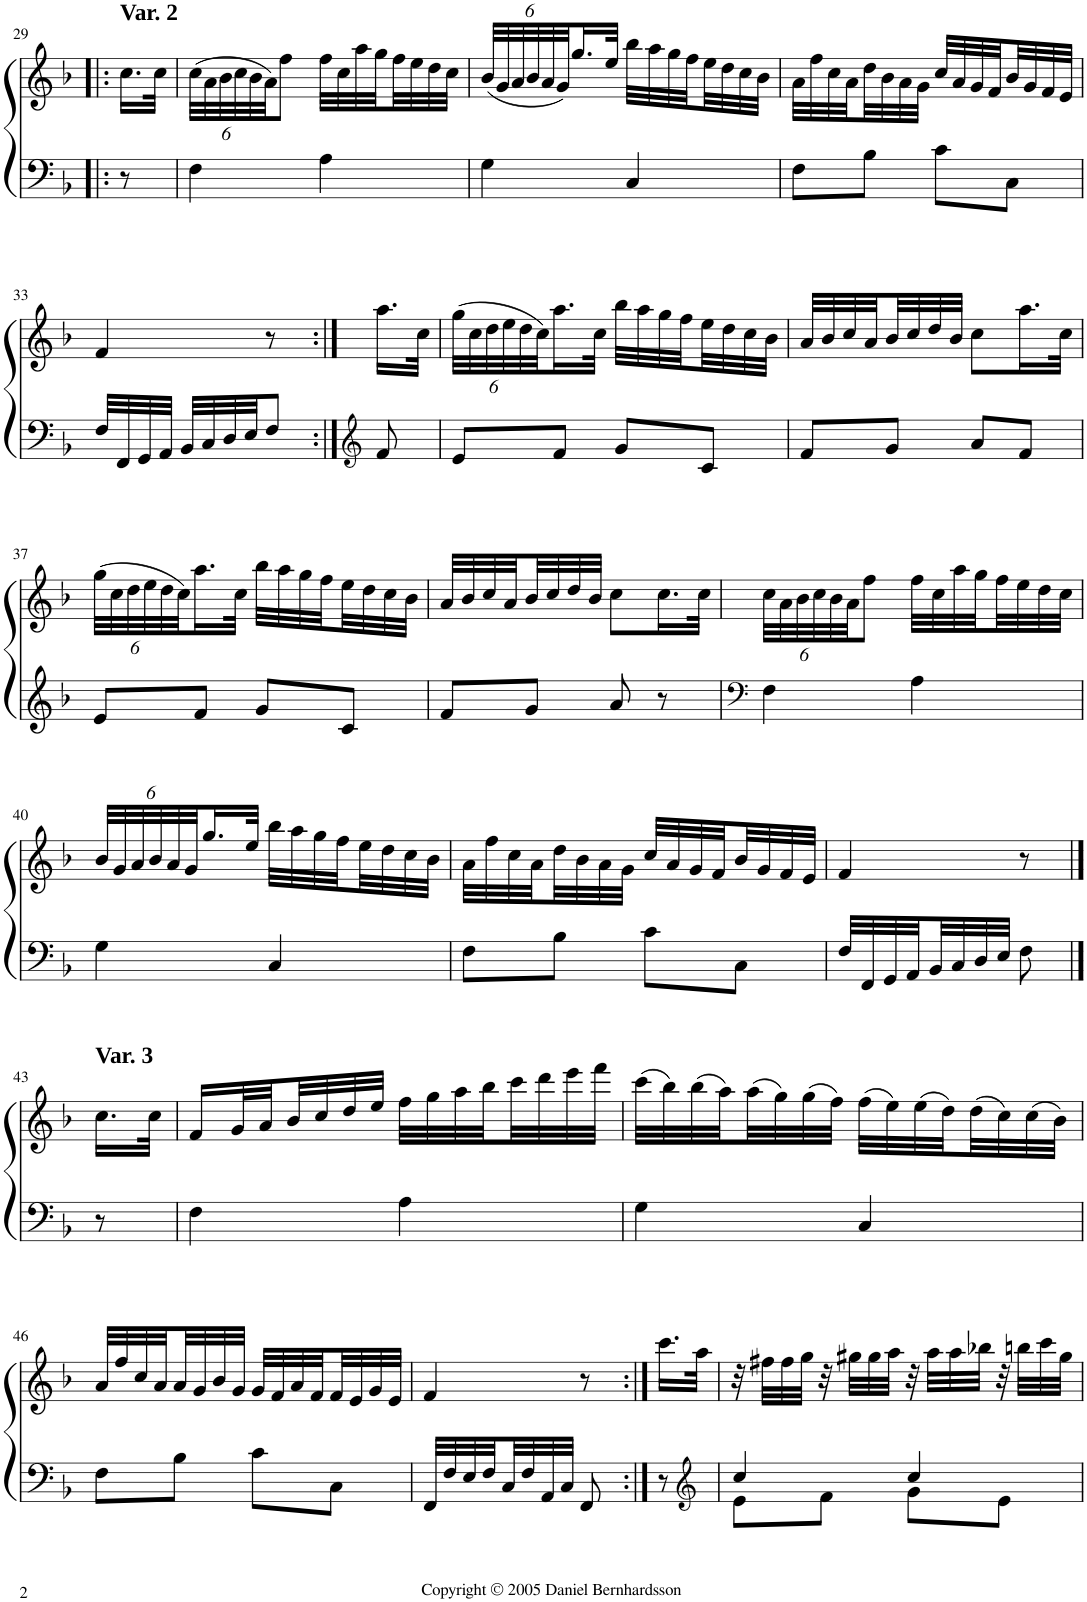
**kern	**kern
*part1	*part1
*staff2	*staff1
*I"Piano	*
*I'Pno.	*
!!LO:PB:g=z
*clefF4	*clefG2
*k[b-]	*k[b-]
*F:	*F:
*M2/4	*M2/4
=29!|:	=29!|:
!	!LO:TX:a:B:t=Var. 2
8r	16.cc\LL
.	32cc\JJk
=30	=30
*	*Xbrackettup
4F\	(48cc\LLL
.	48a\
.	48b-\
.	48cc\
.	48b-\
.	48a\JJ)
.	8ff\J
4A\	32ff\LLL
.	32cc\
.	32aa\
.	32gg\
.	32ff\
.	32ee\
.	32dd\
.	32cc\JJJ
=31	=31
4G\	(48b-/LLL
.	48g/
.	48a/
.	48b-/
.	48a/
.	48g/J)
.	16.gg/
.	32ee/JJk
4C/	32bb-\LLL
.	32aa\
.	32gg\
.	32ff\
.	32ee\
.	32dd\
.	32cc\
.	32b-\JJJ
=32	=32
8F\L	32a\LLL
.	32ff\
.	32cc\
.	32a\
8B-\J	32dd\
.	32b-\
.	32a\
.	32g\JJJ
8c\L	32cc/LLL
.	32a/
.	32g/
.	32f/
8C\J	32b-/
.	32g/
.	32f/
.	32e/JJJ
!!LO:LB:g=z
=33	=33
32F/LLL	4f/
32FF/	.
32GG/	.
32AA/JJJ	.
32BB-/LLL	.
32C/	.
32D/	.
32E/JJ	.
8F/J	8r
=34:|!	=34:|!
*clefG2	*
8f/	16.aa\LL
.	32cc\JJk
=35	=35
8e/L	(48gg\LLL
.	48cc\
.	48dd\
.	48ee\
.	48dd\
.	48cc\J)
8f/J	16.aa\
.	32cc\JJk
8g/L	32bb-\LLL
.	32aa\
.	32gg\
.	32ff\
8c/J	32ee\
.	32dd\
.	32cc\
.	32b-\JJJ
=36	=36
8f/L	32a/LLL
.	32b-/
.	32cc/
.	32a/
8g/J	32b-/
.	32cc/
.	32dd/
.	32b-/JJJ
8a/L	8cc\L
8f/J	16.aa\L
.	32cc\JJk
!!LO:LB:g=z
=37	=37
8e/L	(48gg\LLL
.	48cc\
.	48dd\
.	48ee\
.	48dd\
.	48cc\J)
8f/J	16.aa\
.	32cc\JJk
8g/L	32bb-\LLL
.	32aa\
.	32gg\
.	32ff\
8c/J	32ee\
.	32dd\
.	32cc\
.	32b-\JJJ
=38	=38
8f/L	32a/LLL
.	32b-/
.	32cc/
.	32a/
8g/J	32b-/
.	32cc/
.	32dd/
.	32b-/JJJ
8a/	8cc\L
8r	16.cc\L
.	32cc\JJk
=39	=39
*clefF4	*
4F\	48cc\LLL
.	48a\
.	48b-\
.	48cc\
.	48b-\
.	48a\JJ
.	8ff\J
4A\	32ff\LLL
.	32cc\
.	32aa\
.	32gg\
.	32ff\
.	32ee\
.	32dd\
.	32cc\JJJ
!!LO:LB:g=z
=40	=40
4G\	48b-/LLL
.	48g/
.	48a/
.	48b-/
.	48a/
.	48g/J
.	16.gg/
.	32ee/JJk
4C/	32bb-\LLL
.	32aa\
.	32gg\
.	32ff\
.	32ee\
.	32dd\
.	32cc\
.	32b-\JJJ
=41	=41
8F\L	32a\LLL
.	32ff\
.	32cc\
.	32a\
8B-\J	32dd\
.	32b-\
.	32a\
.	32g\JJJ
8c\L	32cc/LLL
.	32a/
.	32g/
.	32f/
8C\J	32b-/
.	32g/
.	32f/
.	32e/JJJ
=42	=42
32F/LLL	4f/
32FF/	.
32GG/	.
32AA/	.
32BB-/	.
32C/	.
32D/	.
32E/JJJ	.
8F\	8r
!!LO:LB:g=z
==43	==43
!	!LO:TX:a:B:t=Var. 3
8r	16.cc\LL
.	32cc\JJk
=44	=44
4F\	16f/LL
.	32g/L
.	32a/
.	32b-/
.	32cc/
.	32dd/
.	32ee/JJJ
4A\	32ff\LLL
.	32gg\
.	32aa\
.	32bb-\
.	32ccc\
.	32ddd\
.	32eee\
.	32fff\JJJ
=45	=45
4G\	(32ccc\LLL
.	32bb-\)
.	(32bb-\
.	32aa\)
.	(32aa\
.	32gg\)
.	(32gg\
.	32ff\JJJ)
4C/	(32ff\LLL
.	32ee\)
.	(32ee\
.	32dd\)
.	(32dd\
.	32cc\)
.	(32cc\
.	32b-\JJJ)
!!LO:LB:g=z
=46	=46
8F\L	32a/LLL
.	32ff/
.	32cc/
.	32a/
8B-\J	32a/
.	32g/
.	32b-/
.	32g/JJJ
8c\L	32g/LLL
.	32f/
.	32a/
.	32f/
8C\J	32f/
.	32e/
.	32g/
.	32e/JJJ
=47	=47
32FF/LLL	4f/
32F/	.
32E/	.
32F/	.
32C/	.
32F/	.
32AA/	.
32C/JJJ	.
8FF/	8r
=48:|!	=48:|!
8r	16.ccc\LL
*clefG2	*
.	32aa\JJk
=49	=49
*^	*
4cc/	8e\L	32r
.	.	32ff#X\LLL
.	.	32ff#\
.	.	32gg\JJJ
.	8f\J	32r
.	.	32gg#X\LLL
.	.	32gg#\
.	.	32aa\JJJ
4cc/	8g\L	32r
.	.	32aa\LLL
.	.	32aa\
.	.	32bb-X\JJJ
.	8e\J	32r
.	.	32bbn\LLL
.	.	32ccc\
.	.	32gg#\JJJ
*v	*v	*
=	=
*-	*-
